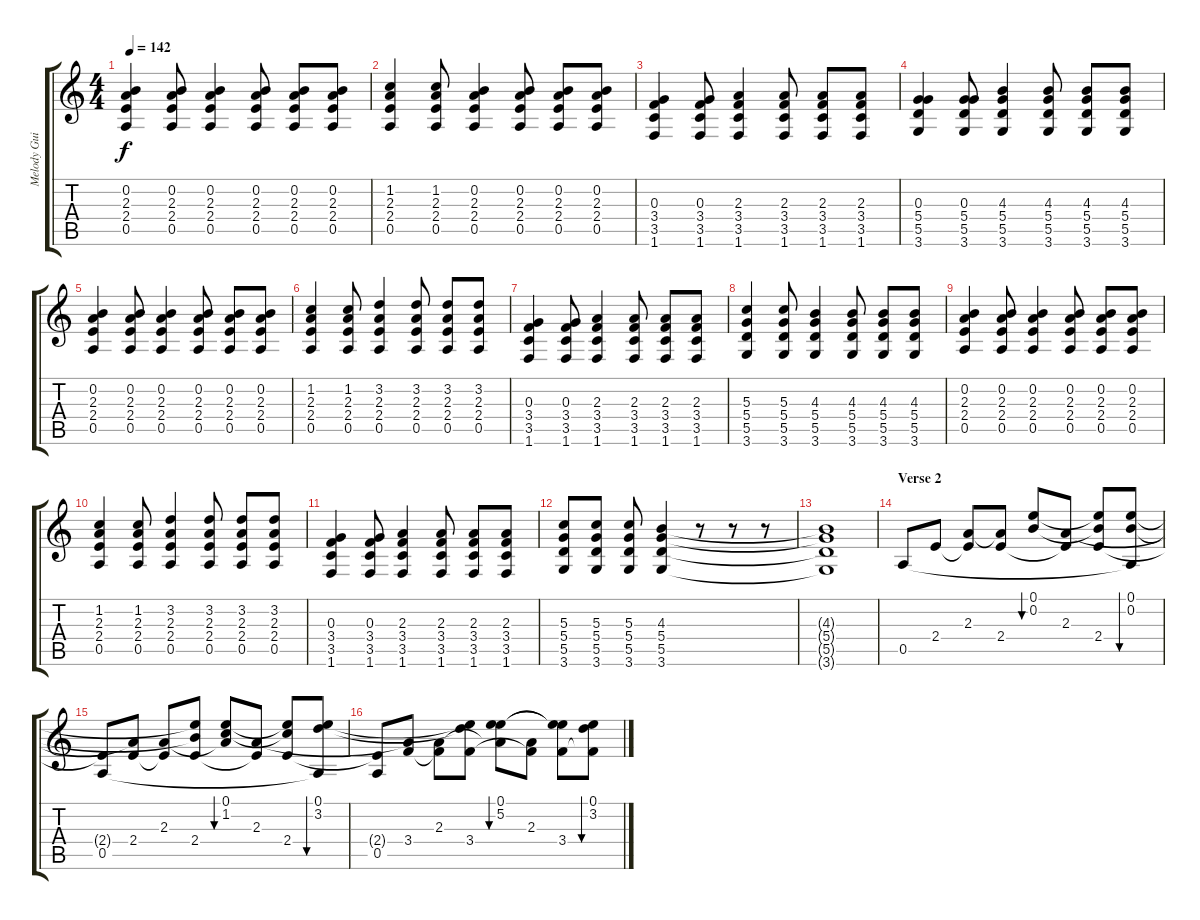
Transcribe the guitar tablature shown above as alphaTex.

\track ("Melody Guitar" "Melody Gui") {instrument acousticguitarsteel}
\staff {score tabs}
\tuning (E4 B3 G3 D3 A2 E2) {hide}
\ts (4 4)
\tempo 142
\clef g2
\ks c
(0.2 2.3 2.4 0.5).4{dy f} (0.2 2.3 2.4 0.5).8 (0.2 2.3 2.4 0.5).4 (0.2 2.3 2.4 0.5).8 (0.2 2.3 2.4 0.5).8 (0.2 2.3 2.4 0.5).8 |
(1.2 2.3 2.4 0.5).4 (1.2 2.3 2.4 0.5).8 (0.2 2.3 2.4 0.5).4 (0.2 2.3 2.4 0.5).8 (0.2 2.3 2.4 0.5).8 (0.2 2.3 2.4 0.5).8 |
(0.3 3.4 3.5 1.6).4 (0.3 3.4 3.5 1.6).8 (2.3 3.4 3.5 1.6).4 (2.3 3.4 3.5 1.6).8 (2.3 3.4 3.5 1.6).8 (2.3 3.4 3.5 1.6).8 |
(0.3 5.4 5.5 3.6).4 (0.3 5.4 5.5 3.6).8 (4.3 5.4 5.5 3.6).4 (4.3 5.4 5.5 3.6).8 (4.3 5.4 5.5 3.6).8 (4.3 5.4 5.5 3.6).8 |
(0.2 2.3 2.4 0.5).4 (0.2 2.3 2.4 0.5).8 (0.2 2.3 2.4 0.5).4 (0.2 2.3 2.4 0.5).8 (0.2 2.3 2.4 0.5).8 (0.2 2.3 2.4 0.5).8 |
(1.2 2.3 2.4 0.5).4 (1.2 2.3 2.4 0.5).8 (3.2 2.3 2.4 0.5).4 (3.2 2.3 2.4 0.5).8 (3.2 2.3 2.4 0.5).8 (3.2 2.3 2.4 0.5).8 |
(0.3 3.4 3.5 1.6).4 (0.3 3.4 3.5 1.6).8 (2.3 3.4 3.5 1.6).4 (2.3 3.4 3.5 1.6).8 (2.3 3.4 3.5 1.6).8 (2.3 3.4 3.5 1.6).8 |
(5.3 5.4 5.5 3.6).4 (5.3 5.4 5.5 3.6).8 (4.3 5.4 5.5 3.6).4 (4.3 5.4 5.5 3.6).8 (4.3 5.4 5.5 3.6).8 (4.3 5.4 5.5 3.6).8 |
(0.2 2.3 2.4 0.5).4 (0.2 2.3 2.4 0.5).8 (0.2 2.3 2.4 0.5).4 (0.2 2.3 2.4 0.5).8 (0.2 2.3 2.4 0.5).8 (0.2 2.3 2.4 0.5).8 |
(1.2 2.3 2.4 0.5).4 (1.2 2.3 2.4 0.5).8 (3.2 2.3 2.4 0.5).4 (3.2 2.3 2.4 0.5).8 (3.2 2.3 2.4 0.5).8 (3.2 2.3 2.4 0.5).8 |
(0.3 3.4 3.5 1.6).4 (0.3 3.4 3.5 1.6).8 (2.3 3.4 3.5 1.6).4 (2.3 3.4 3.5 1.6).8 (2.3 3.4 3.5 1.6).8 (2.3 3.4 3.5 1.6).8 |
(5.3 5.4 5.5 3.6).8 (5.3 5.4 5.5 3.6).8 (5.3 5.4 5.5 3.6).8 (4.3 5.4 5.5 3.6).4 r.8 r.8 r.8 |
(4.3{t} 5.4{t} 5.5{t} 3.6{t}).1 |
\section ("" "Verse 2")
0.5.8{instrument acousticguitarsteel} 2.4.8 (2.3 2.4{t}).8 (2.3{t} 2.4).8 (0.1 0.2).8{bu 60} (2.3 2.4{t}).8 (0.1{t} 0.2{t} 2.4).8 (0.1 0.2 0.5{t}).8{bu 60} |
(2.4{t} 0.5).8 (2.3{t} 2.4).8 (2.3 2.4{t}).8 (0.1{t} 0.2{t} 2.4).8 (0.1 1.2 2.3{t}).8{bu 60} (2.3 2.4{t}).8 (0.1{t} 1.2{t} 2.4).8 (0.1 3.2 0.5{t}).8{bu 60} |
(2.4{t} 0.5).8 (2.3{t} 3.4).8 (2.3 3.4{t}).8 (0.1{t} 3.2{t} 3.4).8 (0.1 5.2 2.3{t}).8{bu 60} (2.3 3.4{t}).8 (0.1{t} 5.2{t} 3.4).8 (0.1 3.2 3.4{t}).8{bu 60}
